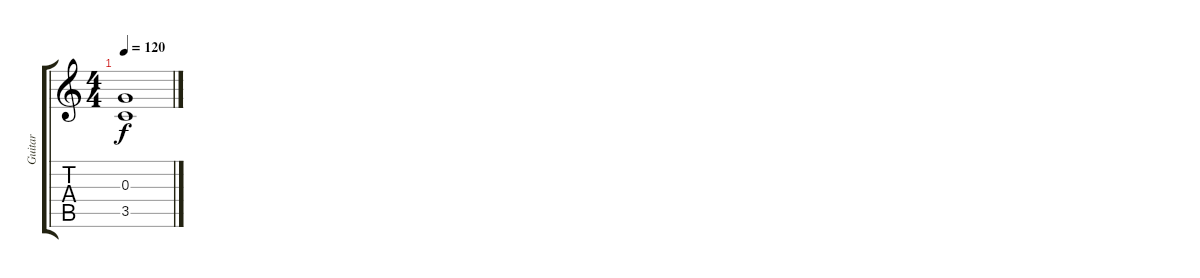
\track ("Guitar" "Guitar") {instrument acousticguitarnylon}
\staff {score tabs}
\tuning (E4 B3 G3 D3 A2 E2) {hide}
\ts (4 4)
\tempo 120
\clef g2
\ks c
(0.3 3.5).1{dy f instrument acousticguitarnylon}
